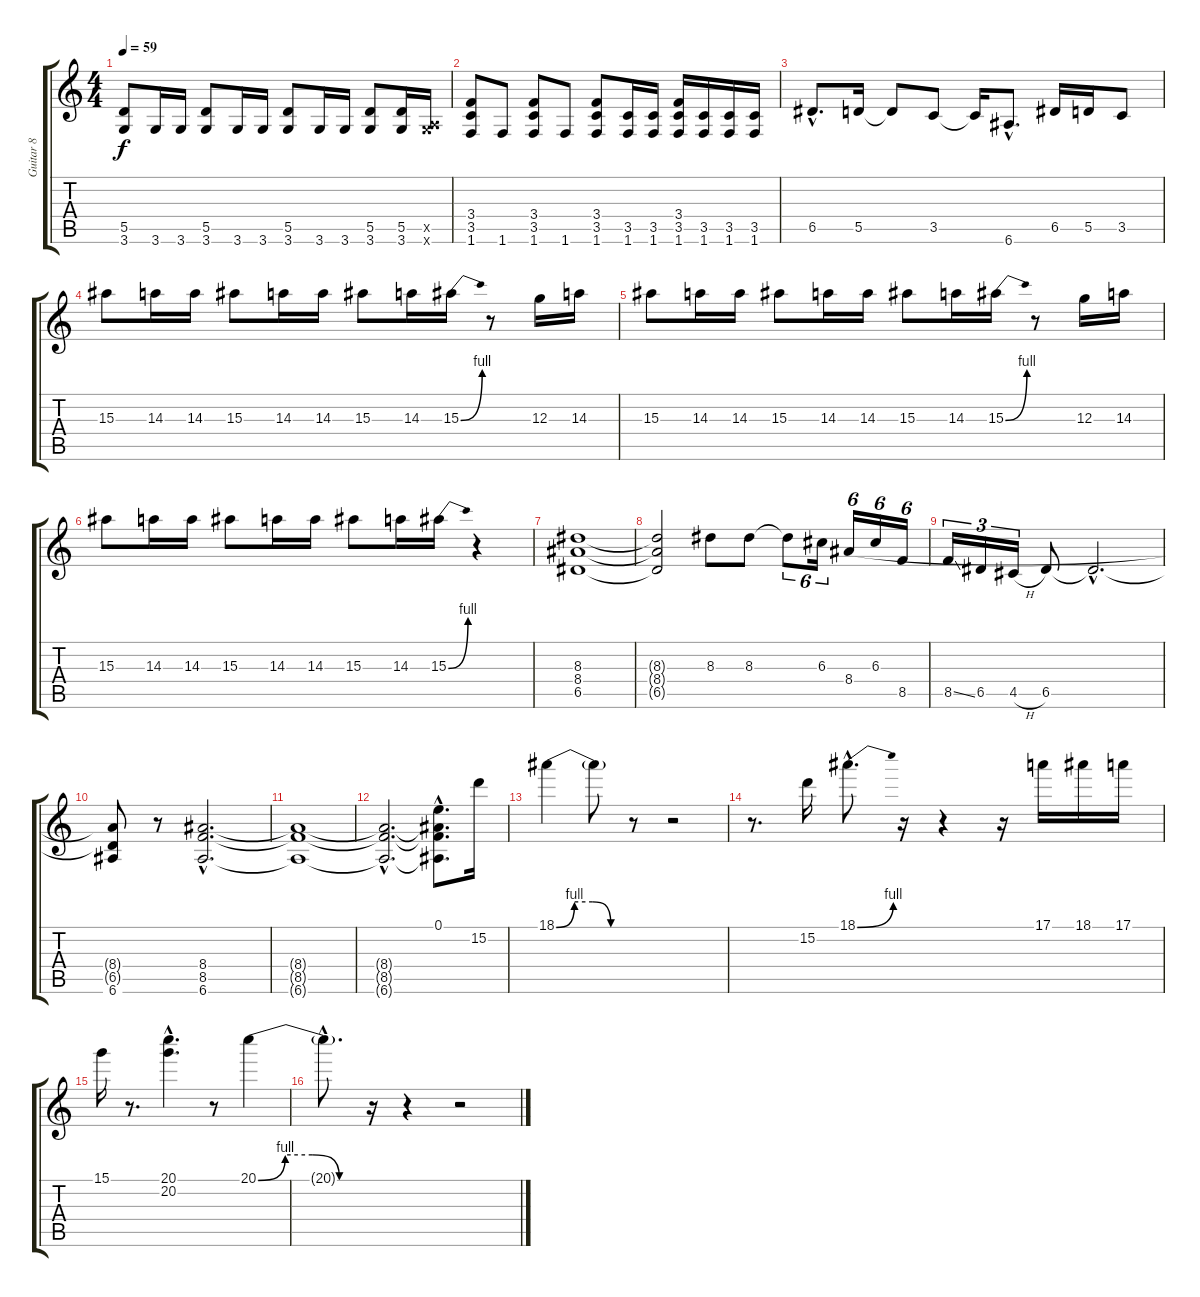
\track ("Guitar 8" "Guitar 8") {instrument overdrivenguitar}
\staff {score tabs}
\tuning (E4 B3 G3 D3 A2 E2) {hide}
\ts (4 4)
\tempo 59
\clef g2
\ks c
(5.5 3.6).8{dy f} 3.6.16 3.6.16 (5.5 3.6).8 3.6.16 3.6.16 (5.5 3.6).8 3.6.16 3.6.16 (5.5 3.6).8 (5.5 3.6).16 (0.5{x} 3.6{x}).16 |
(3.4 3.5 1.6).8 1.6.8 (3.4 3.5 1.6).8 1.6.8 (3.4 3.5 1.6).8 (3.5 1.6).16 (3.5 1.6).16 (3.4 3.5 1.6).16 (3.5 1.6).16 (3.5 1.6).16 (3.5 1.6).16 |
6.5{hac}.8{d} 5.5.16 5.5{t}.8 3.5.8 3.5{t}.16 6.6{hac}.8{d} 6.5.16 5.5.16 3.5.8 |
15.3.8 14.3.16 14.3.16 15.3.8 14.3.16 14.3.16 15.3.8 14.3.16 15.3{be (bend 0 0 60 4)}.16 r.8 12.3.16 14.3.16 |
15.3.8 14.3.16 14.3.16 15.3.8 14.3.16 14.3.16 15.3.8 14.3.16 15.3{be (bend 0 0 60 4)}.16 r.8 12.3.16 14.3.16 |
15.3.8 14.3.16 14.3.16 15.3.8 14.3.16 14.3.16 15.3.8 14.3.16 15.3{be (bend 0 0 60 4)}.16 r.4 |
(8.3 8.4 6.5).1 |
(8.3{t} 8.4{t} 6.5{t}).2 8.3.8 8.3.8 8.3{t}.8{tu (6 4)} 6.3.16{tu (6 4)} 8.4.16{tu (6 4)} 6.3.16{tu (6 4)} 8.5.16{tu (6 4)} |
8.5{ss}.16{tu (3 2)} 6.5.16{tu (3 2)} 4.5{h}.16{tu (3 2)} 6.5.8 6.5{hac t}.2{d} |
(8.4{t} 6.5{t} 6.6).8 r.8 (8.4{hac} 8.5{hac} 6.6{hac}).2{d} |
(8.4{t} 8.5{t} 6.6{t}).1 |
(8.4{hac t} 8.5{hac t} 6.6{hac t}).2{d} (0.1{hac} 8.4{hac t} 8.5{hac t} 6.6{hac t}).8{d} 15.2.16 |
18.1{be (custom 0 0 15 4 30 4 45 0 60 0)}.4 18.1{t}.8 r.8 r.2 |
r.8{d} 15.2.16 18.1{be (bend 0 0 60 4) hac}.8{d} r.16 r.4 r.16 17.1.16 18.1.16 17.1.16 |
15.1.16 r.8{d} (20.1{hac} 20.2{hac}).4{d} r.8 20.1{be (custom 0 0 15 4 30 4 45 0 60 0)}.4 |
20.1{hac t}.8{d} r.16 r.4 r.2
